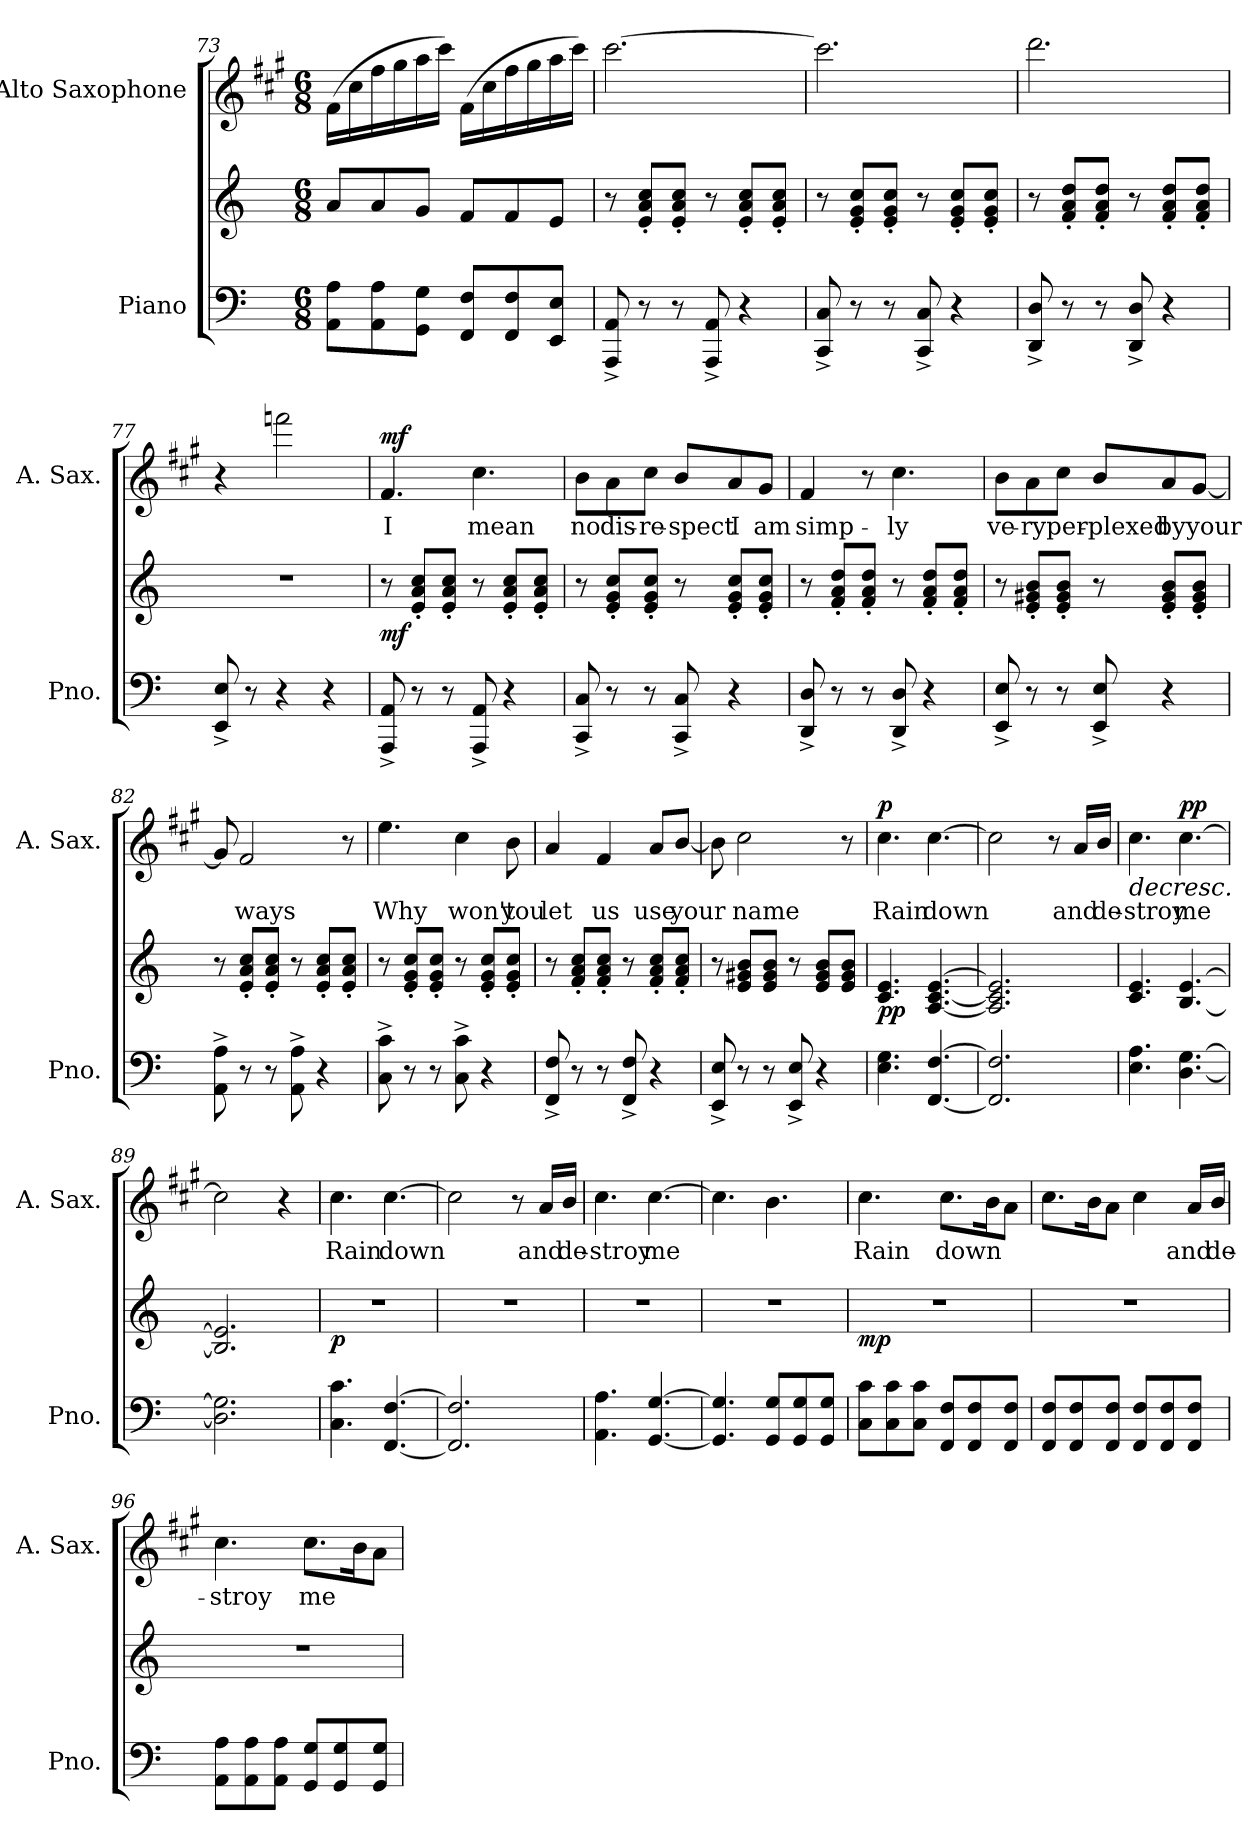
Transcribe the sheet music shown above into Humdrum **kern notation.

**kern	**kern	**dynam	**kern	**text	**dynam
*part2	*part2	*part2	*part1	*part1	*part1
*staff3	*staff2	*staff2/3	*staff1	*staff1	*staff1
*I"Piano	*	*	*I"Alto Saxophone	*	*
*I'Pno.	*	*	*I'A. Sax.	*	*
*clefF4	*clefG2	*	*clefG2	*	*
*	*	*	*ITrd5c9	*	*
*k[]	*k[]	*	*k[]	*	*
*M6/8	*M6/8	*	*M6/8	*	*
=73	=73	=73	=73	=73	=73
8AA\ 8A\L	8a/L	.	(>16A\LL	.	.
.	.	.	16e\	.	.
8AA\ 8A\	8a/	.	16a\	.	.
.	.	.	16b\	.	.
8GG\ 8G\J	8g/J	.	16cc\	.	.
.	.	.	16ee\JJ)	.	.
8FF/ 8F/L	8f/L	.	(>16A\LL	.	.
.	.	.	16e\	.	.
8FF/ 8F/	8f/	.	16a\	.	.
.	.	.	16b\	.	.
8EE/ 8E/J	8e/J	.	16cc\	.	.
.	.	.	16ee\JJ)	.	.
!!LO:LB:g=z
=74	=74	=74	=74	=74	=74
8AAA/^ 8AA/^	8r	.	[2.ee\	.	.
8r	8e/' 8a/' 8cc/'L	.	.	.	.
8r	8e/' 8a/' 8cc/'J	.	.	.	.
8AAA/^ 8AA/^	8r	.	.	.	.
4r	8e/' 8a/' 8cc/'L	.	.	.	.
.	8e/' 8a/' 8cc/'J	.	.	.	.
=75	=75	=75	=75	=75	=75
8CC/^ 8C/^	8r	.	2.ee\]	.	.
8r	8e/' 8g/' 8cc/'L	.	.	.	.
8r	8e/' 8g/' 8cc/'J	.	.	.	.
8CC/^ 8C/^	8r	.	.	.	.
4r	8e/' 8g/' 8cc/'L	.	.	.	.
.	8e/' 8g/' 8cc/'J	.	.	.	.
=76	=76	=76	=76	=76	=76
8DD/^ 8D/^	8r	.	2.ff\	.	.
8r	8f/' 8a/' 8dd/'L	.	.	.	.
8r	8f/' 8a/' 8dd/'J	.	.	.	.
8DD/^ 8D/^	8r	.	.	.	.
4r	8f/' 8a/' 8dd/'L	.	.	.	.
.	8f/' 8a/' 8dd/'J	.	.	.	.
=77	=77	=77	=77	=77	=77
8EE/^ 8E/^	2.r	.	4r	.	.
8r	.	.	.	.	.
4r	.	.	2aa-X\	.	.
4r	.	.	.	.	.
!!LO:LB:g=z
=78	=78	=78	=78	=78	=78
!	!	!LO:DY:b	!	!LO:LY:b	!LO:DY:b
8AAA/^ 8AA/^	8r	mf	4.A/	I	mf
8r	8e/' 8a/' 8cc/'L	.	.	.	.
8r	8e/' 8a/' 8cc/'J	.	.	.	.
!	!	!	!	!LO:LY:b	!
8AAA/^ 8AA/^	8r	.	4.e\	mean	.
4r	8e/' 8a/' 8cc/'L	.	.	.	.
.	8e/' 8a/' 8cc/'J	.	.	.	.
=79	=79	=79	=79	=79	=79
!	!	!	!	!LO:LY:b	!
8CC/^ 8C/^	8r	.	8d\L	no	.
!	!	!	!	!LO:LY:b	!
8r	8e/' 8g/' 8cc/'L	.	8c\	dis-	.
!	!	!	!	!LO:LY:b	!
8r	8e/' 8g/' 8cc/'J	.	8e\J	-re-	.
!	!	!	!	!LO:LY:b	!
8CC/^ 8C/^	8r	.	8d/L	spect	.
!	!	!	!	!LO:LY:b	!
4r	8e/' 8g/' 8cc/'L	.	8c/	I	.
!	!	!	!	!LO:LY:b	!
.	8e/' 8g/' 8cc/'J	.	8B/J	am	.
=80	=80	=80	=80	=80	=80
!	!	!	!	!LO:LY:b	!
8DD/^ 8D/^	8r	.	4A/	simp-	.
8r	8f/' 8a/' 8dd/'L	.	.	.	.
8r	8f/' 8a/' 8dd/'J	.	8r	.	.
!	!	!	!	!LO:LY:b	!
8DD/^ 8D/^	8r	.	4.e\	-ly	.
4r	8f/' 8a/' 8dd/'L	.	.	.	.
.	8f/' 8a/' 8dd/'J	.	.	.	.
=81	=81	=81	=81	=81	=81
!	!	!	!	!LO:LY:b	!
8EE/^ 8E/^	8r	.	8d\L	ve-	.
!	!	!	!	!LO:LY:b	!
8r	8e/' 8g#X/' 8b/'L	.	8c\	-ry	.
!	!	!	!	!LO:LY:b	!
8r	8e/' 8g#/' 8b/'J	.	8e\J	per-	.
!	!	!	!	!LO:LY:b	!
8EE/^ 8E/^	8r	.	8d/L	-plexed	.
!	!	!	!	!LO:LY:b	!
4r	8e/' 8g#/' 8b/'L	.	8c/	by	.
!	!	!	!	!LO:LY:b	!
.	8e/' 8g#/' 8b/'J	.	[8B/J	your	.
!!LO:PB:g=z
=82	=82	=82	=82	=82	=82
8AA\^ 8A\^	8r	.	8B/]	.	.
!	!	!	!	!LO:LY:b	!
8r	8e/' 8a/' 8cc/'L	.	2A/	ways	.
8r	8e/' 8a/' 8cc/'J	.	.	.	.
8AA\^ 8A\^	8r	.	.	.	.
4r	8e/' 8a/' 8cc/'L	.	.	.	.
.	8e/' 8a/' 8cc/'J	.	8r	.	.
=83	=83	=83	=83	=83	=83
!	!	!	!	!LO:LY:b	!
8C\^ 8c\^	8r	.	4.g\	Why	.
8r	8e/' 8g/' 8cc/'L	.	.	.	.
8r	8e/' 8g/' 8cc/'J	.	.	.	.
!	!	!	!	!LO:LY:b	!
8C\^ 8c\^	8r	.	4e\	won't	.
4r	8e/' 8g/' 8cc/'L	.	.	.	.
!	!	!	!	!LO:LY:b	!
.	8e/' 8g/' 8cc/'J	.	8d\	you	.
=84	=84	=84	=84	=84	=84
!	!	!	!	!LO:LY:b	!
8FF/^ 8F/^	8r	.	4c/	let	.
8r	8f/' 8a/' 8cc/'L	.	.	.	.
!	!	!	!	!LO:LY:b	!
8r	8f/' 8a/' 8cc/'J	.	4A/	us	.
8FF/^ 8F/^	8r	.	.	.	.
!	!	!	!	!LO:LY:b	!
4r	8f/' 8a/' 8cc/'L	.	8c/L	use	.
!	!	!	!	!LO:LY:b	!
.	8f/' 8a/' 8cc/'J	.	[8d/J	your	.
=85	=85	=85	=85	=85	=85
8EE/^ 8E/^	8r	.	8d\]	.	.
!	!	!	!	!LO:LY:b	!
8r	8e/ 8g#X/ 8b/L	.	2e\	name	.
8r	8e/ 8g#/ 8b/J	.	.	.	.
8EE/^ 8E/^	8r	.	.	.	.
4r	8e/ 8g#/ 8b/L	.	.	.	.
.	8e/ 8g#/ 8b/J	.	8r	.	.
!!LO:LB:g=z
=86	=86	=86	=86	=86	=86
!	!	!LO:DY:b	!	!LO:LY:b	!LO:DY:b
4.E\ 4.G\	4.c/ 4.e/	pp	4.e\	Rain	p
!	!	!	!	!LO:LY:b	!
[4.FF/ [4.F/	[4.A/ [4.c/ [4.e/	.	[4.e\	down	.
=87	=87	=87	=87	=87	=87
2.FF/] 2.F/]	2.A/] 2.c/] 2.e/]	.	2e\]	.	.
.	.	.	8r	.	.
!	!	!	!	!LO:LY:b	!
.	.	.	16c/LL	and	.
!	!	!	!	!LO:LY:b	!
.	.	.	16d/JJ	de-	.
=88	=88	=88	=88	=88	=88
!	!	!	!	!LO:LY:b	!LO:HP:b
4.E\ 4.A\	4.c/ 4.e/	.	4.e\	-stroy	>
!	!	!	!	!LO:LY:b	!LO:DY:b
[4.D\ [4.G\	[4.B/ [4.e/	.	[4.e\	me	pp
.	.	.	.	.	]
=89	=89	=89	=89	=89	=89
2.D\] 2.G\]	2.B/] 2.e/]	.	2e\]	.	.
.	.	.	4r	.	.
!!LO:LB:g=z
=90	=90	=90	=90	=90	=90
!	!	!LO:DY:b	!	!LO:LY:b	!
4.C\ 4.c\	2.r	p	4.e\	Rain	.
!	!	!	!	!LO:LY:b	!
[4.FF/ [4.F/	.	.	[4.e\	down	.
=91	=91	=91	=91	=91	=91
2.FF/] 2.F/]	2.r	.	2e\]	.	.
.	.	.	8r	.	.
!	!	!	!	!LO:LY:b	!
.	.	.	16c/LL	and	.
!	!	!	!	!LO:LY:b	!
.	.	.	16d/JJ	de-	.
=92	=92	=92	=92	=92	=92
!	!	!	!	!LO:LY:b	!
4.AA\ 4.A\	2.r	.	4.e\	-stroy	.
!	!	!	!	!LO:LY:b	!
[4.GG/ [4.G/	.	.	[4.e\	me	.
=93	=93	=93	=93	=93	=93
4.GG/] 4.G/]	2.r	.	4.e\]	.	.
8GG/ 8G/L	.	.	4.d\	.	.
8GG/ 8G/	.	.	.	.	.
8GG/ 8G/J	.	.	.	.	.
!!LO:LB:g=z
=94	=94	=94	=94	=94	=94
!	!	!LO:DY:b	!	!LO:LY:b	!
8C\ 8c\L	2.r	mp	4.e\	Rain	.
8C\ 8c\	.	.	.	.	.
8C\ 8c\J	.	.	.	.	.
!	!	!	!	!LO:LY:b	!
8FF/ 8F/L	.	.	8.e\L	down	.
8FF/ 8F/	.	.	.	.	.
.	.	.	16d\K	.	.
8FF/ 8F/J	.	.	8c\J	.	.
=95	=95	=95	=95	=95	=95
8FF/ 8F/L	2.r	.	8.e\L	.	.
8FF/ 8F/	.	.	.	.	.
.	.	.	16d\K	.	.
8FF/ 8F/J	.	.	8c\J	.	.
8FF/ 8F/L	.	.	4e\	.	.
8FF/ 8F/	.	.	.	.	.
!	!	!	!	!LO:LY:b	!
8FF/ 8F/J	.	.	16c/LL	and	.
!	!	!	!	!LO:LY:b	!
.	.	.	16d/JJ	de-	.
=96	=96	=96	=96	=96	=96
!	!	!	!	!LO:LY:b	!
8AA\ 8A\L	2.r	.	4.e\	-stroy	.
8AA\ 8A\	.	.	.	.	.
8AA\ 8A\J	.	.	.	.	.
!	!	!	!	!LO:LY:b	!
8GG/ 8G/L	.	.	8.e\L	me	.
8GG/ 8G/	.	.	.	.	.
.	.	.	16d\K	.	.
8GG/ 8G/J	.	.	8c\J	.	.
=	=	=	=	=	=
*-	*-	*-	*-	*-	*-
